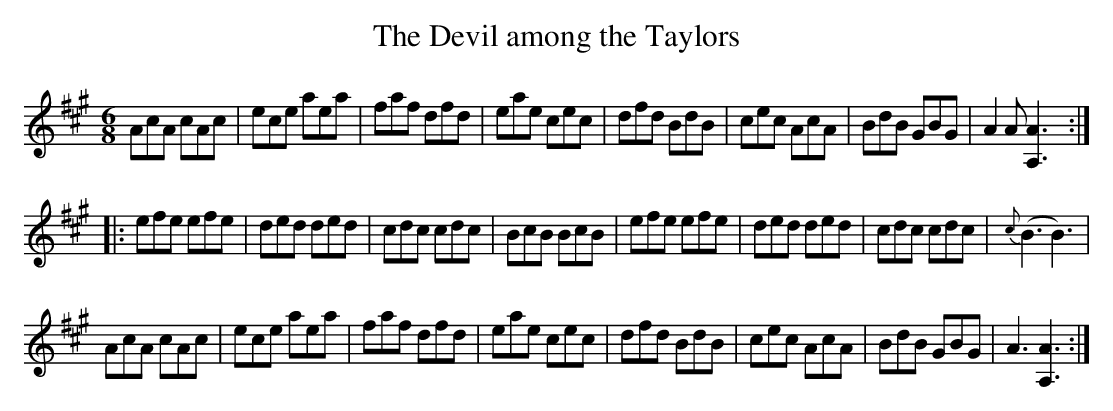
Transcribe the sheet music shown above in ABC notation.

X:1
T:Devil among the Taylors, The
M:6/8
L:1/8
K:A
AcA cAc | ece aea | faf dfd | eae cec | dfd BdB | cec AcA | BdB GBG | A2A [A,3A3] :|
|: efe efe | ded ded | cdc cdc | BcB BcB | efe efe | ded ded | cdc cdc | {c}(B3 B3) |
AcA cAc | ece aea | faf dfd | eae cec | dfd BdB | cec AcA | BdB GBG | A3 [A,3A3] :|
